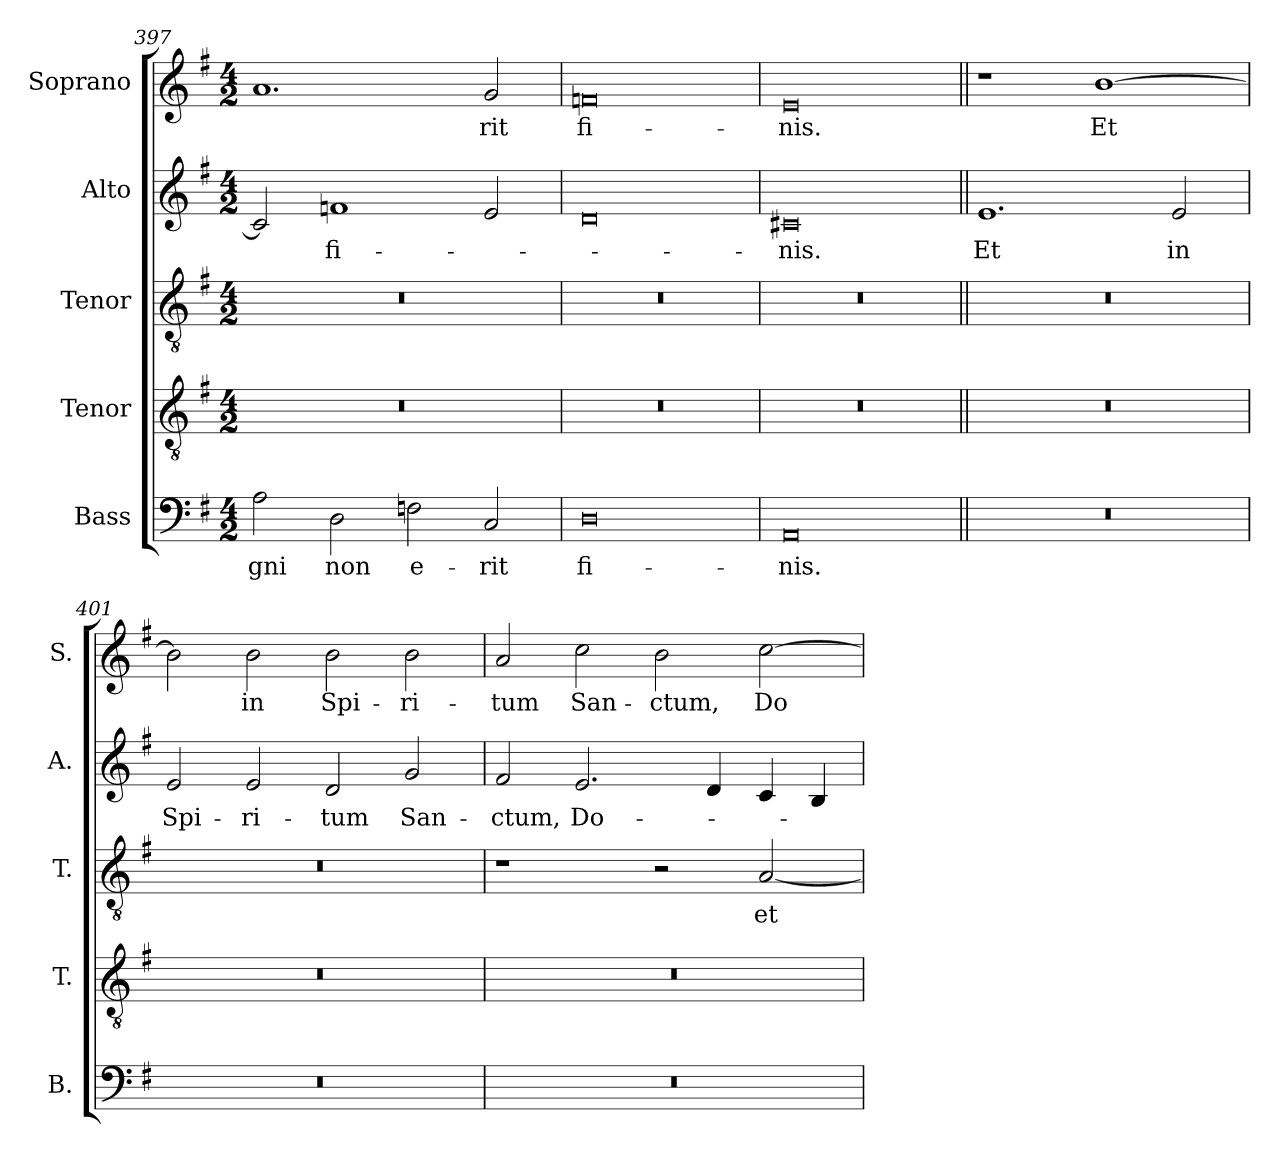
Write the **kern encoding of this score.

**kern	**text	**kern	**kern	**text	**kern	**text	**kern	**text
*part5	*part5	*part4	*part3	*part3	*part2	*part2	*part1	*part1
*staff5	*staff5	*staff4	*staff3	*staff3	*staff2	*staff2	*staff1	*staff1
*I"Bass	*	*I"Tenor	*I"Tenor	*	*I"Alto	*	*I"Soprano	*
*I'B.	*	*I'T.	*I'T.	*	*I'A.	*	*I'S.	*
*clefF4	*	*clefGv2	*clefGv2	*	*clefG2	*	*clefG2	*
*	*	*ITrd7c12	*ITrd7c12	*	*	*	*	*
*k[f#]	*	*k[f#]	*k[f#]	*	*k[f#]	*	*k[f#]	*
*G:	*	*G:	*G:	*	*G:	*	*G:	*
*M4/2	*	*M4/2	*M4/2	*	*M4/2	*	*M4/2	*
=397	=397	=397	=397	=397	=397	=397	=397	=397
!	!LO:LY:b:color=#000000	!LO:N:vis=1	!LO:N:vis=1	!	!	!	!	!
2Ai\	-gni	0r	0r	.	2ci/]	.	1.ai	.
!	!LO:LY:b:color=#000000	!	!	!	!	!	!	!
!	!	!	!	!	!	!LO:LY:b:color=#000000	!	!
2Di\	non	.	.	.	1fni	fi-	.	.
!	!LO:LY:b:color=#000000	!	!	!	!	!	!	!
2Fni\	e-	.	.	.	.	.	.	.
!	!LO:LY:b:color=#000000	!	!	!	!	!	!	!
!	!	!	!	!	!	!	!	!LO:LY:b:color=#000000
2Ci/	-rit	.	.	.	2ei/	.	2gi/	-rit
=398	=398	=398	=398	=398	=398	=398	=398	=398
!	!LO:LY:b:color=#000000	!LO:N:vis=1	!LO:N:vis=1	!	!	!	!	!
!	!	!	!	!	!	!	!	!LO:LY:b:color=#000000
0Di	fi-	0r	0r	.	0di	.	0fni	fi-
=399	=399	=399	=399	=399	=399	=399	=399	=399
!	!LO:LY:b:color=#000000	!LO:N:vis=1	!LO:N:vis=1	!	!	!	!	!
!	!	!	!	!	!	!LO:LY:b:color=#000000	!	!
!	!	!	!	!	!	!	!	!LO:LY:b:color=#000000
0AAi	-nis.	0r	0r	.	0c#Xi	-nis.	0ei	-nis.
!!LO:PB:g=z
=400||	=400||	=400||	=400||	=400||	=400||	=400||	=400||	=400||
!LO:N:vis=1	!	!LO:N:vis=1	!LO:N:vis=1	!	!	!	!	!
!	!	!	!	!	!	!LO:LY:b:color=#000000	!	!
0r	.	0r	0r	.	1.ei	Et	1r	.
!	!	!	!	!	!	!	!	!LO:LY:b:color=#000000
.	.	.	.	.	.	.	[1bi	Et
!	!	!	!	!	!	!LO:LY:b:color=#000000	!	!
.	.	.	.	.	2ei/	in	.	.
=401	=401	=401	=401	=401	=401	=401	=401	=401
!LO:N:vis=1	!	!LO:N:vis=1	!LO:N:vis=1	!	!	!	!	!
!	!	!	!	!	!	!LO:LY:b:color=#000000	!	!
0r	.	0r	0r	.	2ei/	Spi-	2bi\]	.
!	!	!	!	!	!	!LO:LY:b:color=#000000	!	!
!	!	!	!	!	!	!	!	!LO:LY:b:color=#000000
.	.	.	.	.	2ei/	-ri-	2bi\	in
!	!	!	!	!	!	!LO:LY:b:color=#000000	!	!
!	!	!	!	!	!	!	!	!LO:LY:b:color=#000000
.	.	.	.	.	2di/	-tum	2bi\	Spi-
!	!	!	!	!	!	!LO:LY:b:color=#000000	!	!
!	!	!	!	!	!	!	!	!LO:LY:b:color=#000000
.	.	.	.	.	2gi/	San-	2bi\	-ri-
=402	=402	=402	=402	=402	=402	=402	=402	=402
!LO:N:vis=1	!	!LO:N:vis=1	!	!	!	!	!	!
!	!	!	!	!	!	!LO:LY:b:color=#000000	!	!
!	!	!	!	!	!	!	!	!LO:LY:b:color=#000000
0r	.	0r	1r	.	2f#i/	-ctum,	2ai/	-tum
!	!	!	!	!	!	!LO:LY:b:color=#000000	!	!
!	!	!	!	!	!	!	!	!LO:LY:b:color=#000000
.	.	.	.	.	2.ei/	Do-	2cci\	San-
!	!	!	!	!	!	!	!	!LO:LY:b:color=#000000
.	.	.	2r	.	.	.	2bi\	-ctum,
.	.	.	.	.	4di/	.	.	.
!	!	!	!	!LO:LY:b:color=#000000	!	!	!	!
!	!	!	!	!	!	!	!	!LO:LY:b:color=#000000
.	.	.	[2AAi/	et	4ci/	.	[2cci\	Do-
.	.	.	.	.	4Bi/	.	.	.
=	=	=	=	=	=	=	=	=
*-	*-	*-	*-	*-	*-	*-	*-	*-
